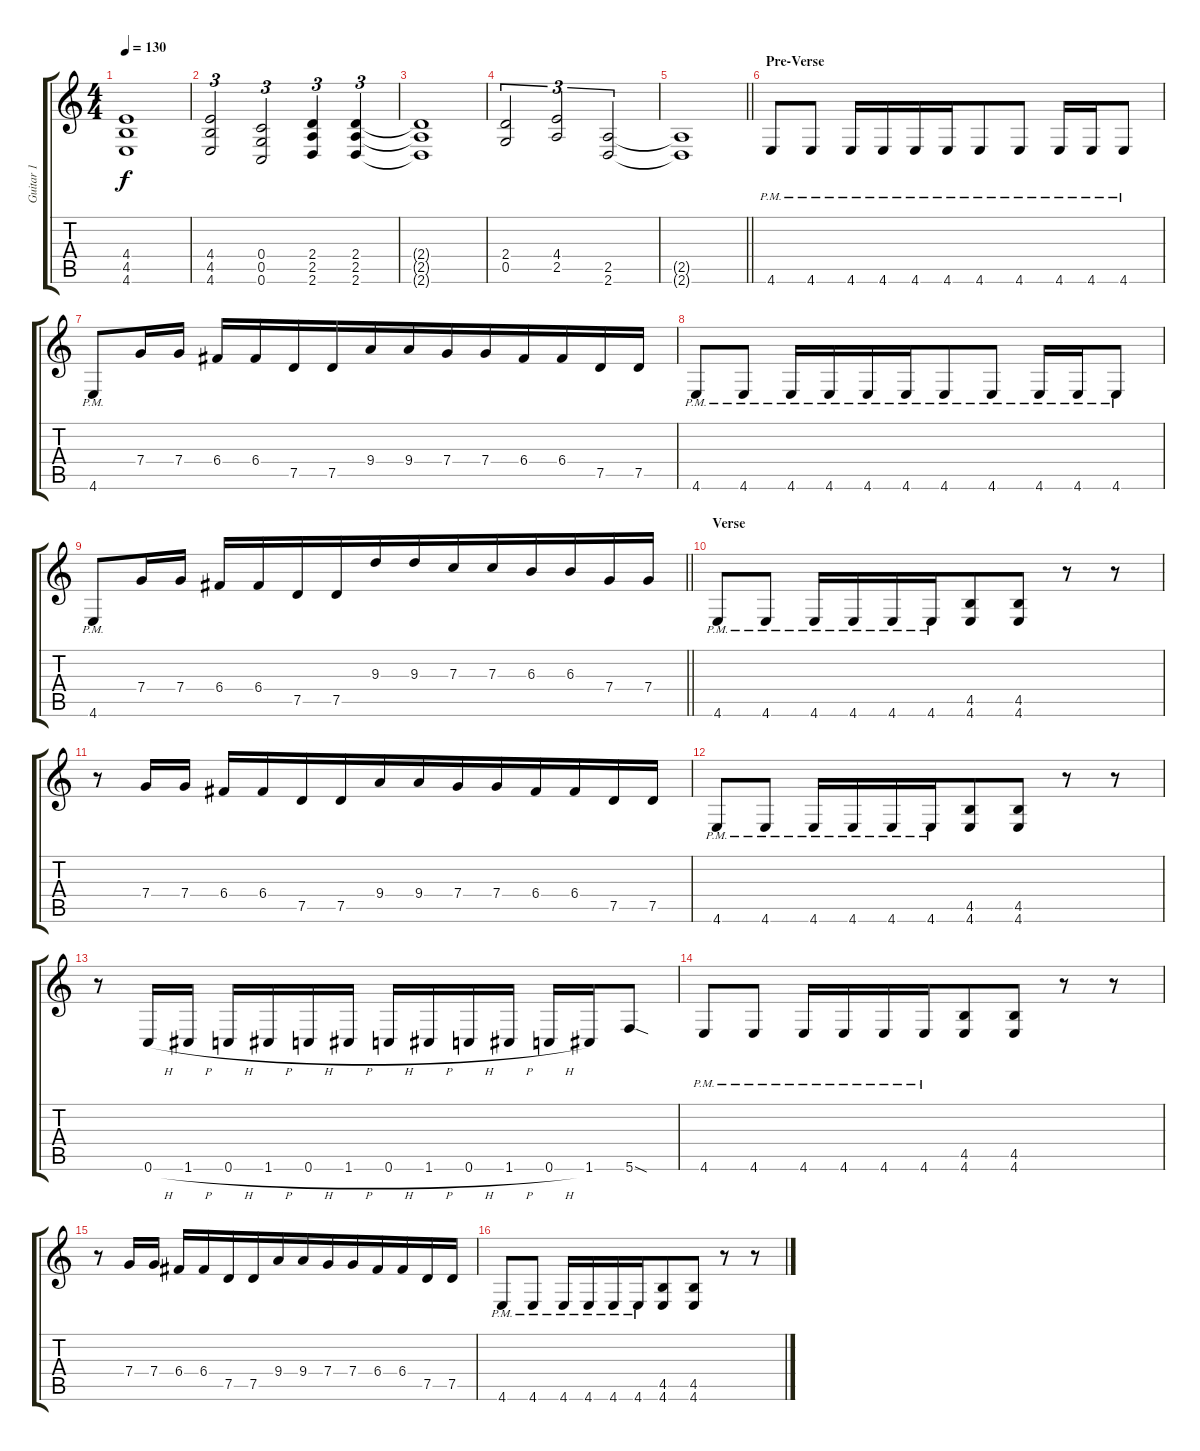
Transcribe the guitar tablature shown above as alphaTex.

\track ("Guitar 1" "Guitar 1") {instrument distortionguitar}
\staff {score tabs}
\tuning (D4 A3 F3 C3 G2 C2) {hide}
\ts (4 4)
\tempo 130
\clef g2
\ks c
(4.4{t} 4.5{t} 4.6{t}).1{dy f} |
(4.4 4.5 4.6).2{tu (3 2)} (0.4 0.5 0.6).2{tu (3 2) beam merge} (2.4 2.5 2.6).4{tu (3 2) beam merge} (2.4 2.5 2.6).4{tu (3 2)} |
(2.4{t} 2.5{t} 2.6{t}).1 |
(2.4 0.5).2{tu (3 2)} (4.4 2.5).2{tu (3 2)} (2.5 2.6).2{tu (3 2)} |
\barLineRight lightlight
(2.5{t} 2.6{t}).1 |
\section ("" "Pre-Verse")
4.6{pm}.8{beam merge} 4.6{pm}.8 4.6{pm}.16{beam merge} 4.6{pm}.16 4.6{pm}.16{beam merge} 4.6{pm}.16{beam merge} 4.6{pm}.8 4.6{pm}.8 4.6{pm}.16 4.6{pm}.16 4.6{pm}.8 |
4.6{pm}.8 7.4.16{beam merge} 7.4.16 6.4.16{beam merge} 6.4.16{beam merge} 7.5.16{beam merge} 7.5.16{beam merge} 9.4.16{beam merge} 9.4.16{beam merge} 7.4.16{beam merge} 7.4.16{beam merge} 6.4.16{beam merge} 6.4.16{beam merge} 7.5.16{beam merge} 7.5.16 |
4.6{pm}.8{beam merge} 4.6{pm}.8 4.6{pm}.16{beam merge} 4.6{pm}.16 4.6{pm}.16{beam merge} 4.6{pm}.16{beam merge} 4.6{pm}.8 4.6{pm}.8 4.6{pm}.16 4.6{pm}.16 4.6{pm}.8 |
\barLineRight lightlight
4.6{pm}.8 7.4.16{beam merge} 7.4.16 6.4.16{beam merge} 6.4.16{beam merge} 7.5.16{beam merge} 7.5.16{beam merge} 9.3.16{beam merge} 9.3.16{beam merge} 7.3.16{beam merge} 7.3.16{beam merge} 6.3.16{beam merge} 6.3.16{beam merge} 7.4.16{beam merge} 7.4.16 |
\section ("" "Verse")
4.6{pm}.8{beam merge} 4.6{pm}.8 4.6{pm}.16{beam merge} 4.6{pm}.16 4.6{pm}.16{beam merge} 4.6{pm}.16{beam merge} (4.5 4.6).8 (4.5 4.6).8 r.8 r.8 |
r.8 7.4.16{beam merge} 7.4.16 6.4.16{beam merge} 6.4.16{beam merge} 7.5.16{beam merge} 7.5.16{beam merge} 9.4.16{beam merge} 9.4.16{beam merge} 7.4.16{beam merge} 7.4.16{beam merge} 6.4.16{beam merge} 6.4.16{beam merge} 7.5.16{beam merge} 7.5.16 |
4.6{pm}.8{beam merge} 4.6{pm}.8 4.6{pm}.16{beam merge} 4.6{pm}.16 4.6{pm}.16{beam merge} 4.6{pm}.16{beam merge} (4.5 4.6).8 (4.5 4.6).8 r.8 r.8 |
r.8 0.6{h}.16{beam merge} 1.6{h}.16 0.6{h}.16{beam merge} 1.6{h}.16 0.6{h}.16{beam merge} 1.6{h}.16 0.6{h}.16{beam merge} 1.6{h}.16 0.6{h}.16{beam merge} 1.6{h}.16 0.6{h}.16{beam merge} 1.6.16 5.6{sod}.8 |
4.6{pm}.8{beam merge} 4.6{pm}.8 4.6{pm}.16{beam merge} 4.6{pm}.16 4.6{pm}.16{beam merge} 4.6{pm}.16{beam merge} (4.5 4.6).8 (4.5 4.6).8 r.8 r.8 |
r.8 7.4.16{beam merge} 7.4.16 6.4.16{beam merge} 6.4.16{beam merge} 7.5.16{beam merge} 7.5.16{beam merge} 9.4.16{beam merge} 9.4.16{beam merge} 7.4.16{beam merge} 7.4.16{beam merge} 6.4.16{beam merge} 6.4.16{beam merge} 7.5.16{beam merge} 7.5.16 |
4.6{pm}.8{beam merge} 4.6{pm}.8 4.6{pm}.16{beam merge} 4.6{pm}.16 4.6{pm}.16{beam merge} 4.6{pm}.16{beam merge} (4.5 4.6).8 (4.5 4.6).8 r.8 r.8
